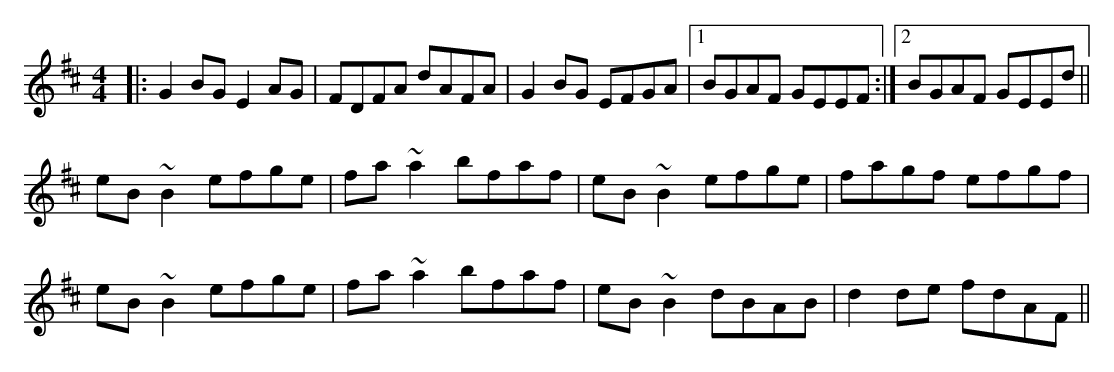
X:1
M:4/4
K:Edor
|:G2 BG E2 AG|FDFA dAFA|G2 BG EFGA|1 BGAF GEEF:|2 BGAF GEEd||
eB ~B2 efge|fa ~a2 bfaf|eB ~B2 efge|fagf efgf|
eB ~B2 efge|fa ~a2 bfaf|eB ~B2 dBAB|d2 de fdAF||
